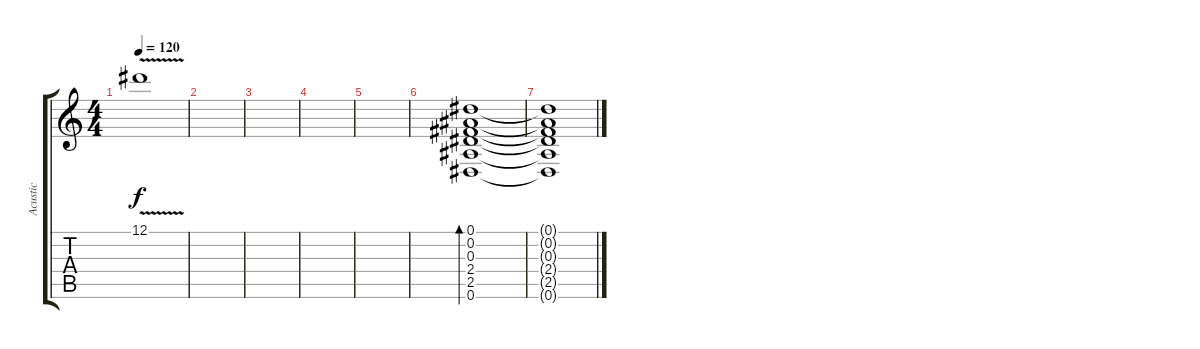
\track ("Acustic" "Acustic") {instrument acousticguitarsteel}
\staff {score tabs}
\tuning (Eb4 Bb3 Gb3 Db3 Ab2 Eb2) {hide}
\ts (4 4)
\tempo 120
\clef g2
\ks c
12.1{v}.1{dy f} |
|
|
|
|
(0.1 0.2 0.3 2.4 2.5 0.6).1{bd 480} |
(0.1{t} 0.2{t} 0.3{t} 2.4{t} 2.5{t} 0.6{t}).1
